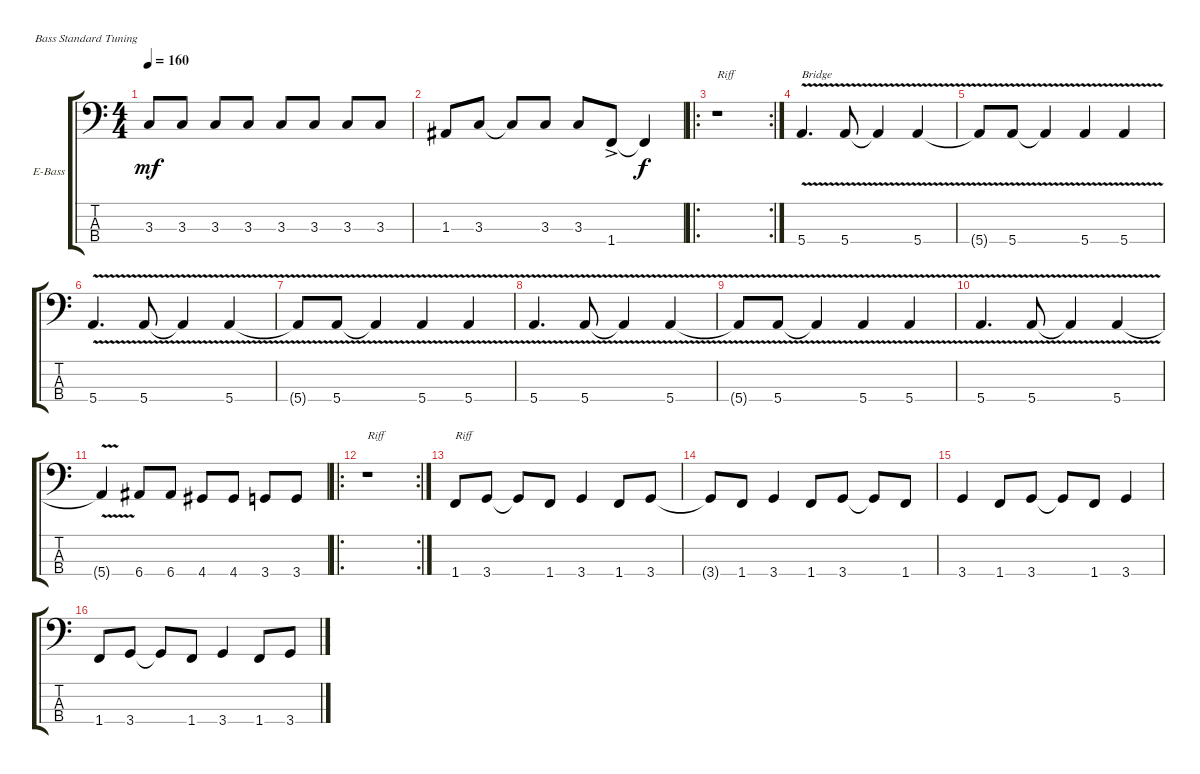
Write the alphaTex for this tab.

\bracketExtendMode groupsimilarinstruments
\firstSystemTrackNameOrientation horizontal
\otherSystemsTrackNameOrientation horizontal
\track ("Bass" "E-Bass") {instrument electricbasspick}
\staff {score tabs}
\tuning (G2 D2 A1 E1)
\ts (4 4)
\tempo 160
\clef f4
\ks c
3.3.8{dy mf} 3.3.8 3.3.8 3.3.8 3.3.8 3.3.8 3.3.8 3.3.8 |
1.3.8 3.3.8 3.3{t}.8 3.3.8 3.3.8 1.4{ac}.8 1.4{t}.4{dy f} |
\ro
\rc 2
r.1{txt "Riff"} |
5.4{v}.4{d txt "Bridge"} 5.4{v}.8 5.4{v t}.4 5.4{v}.4 |
5.4{v t}.8 5.4{v}.8 5.4{v t}.4 5.4{v}.4 5.4{v}.4 |
5.4{v}.4{d} 5.4{v}.8 5.4{v t}.4 5.4{v}.4 |
5.4{v t}.8 5.4{v}.8 5.4{v t}.4 5.4{v}.4 5.4{v}.4 |
5.4{v}.4{d} 5.4{v}.8 5.4{v t}.4 5.4{v}.4 |
5.4{v t}.8 5.4{v}.8 5.4{v t}.4 5.4{v}.4 5.4{v}.4 |
5.4{v}.4{d} 5.4{v}.8 5.4{v t}.4 5.4{v}.4 |
5.4{v t}.4 6.4.8 6.4.8 4.4.8 4.4.8 3.4.8 3.4.8 |
\ro
\rc 2
r.1{txt "Riff"} |
1.4.8{txt "Riff"} 3.4.8 3.4{t}.8 1.4.8 3.4.4 1.4.8 3.4.8 |
3.4{t}.8 1.4.8 3.4.4 1.4.8 3.4.8 3.4{t}.8 1.4.8 |
3.4.4 1.4.8 3.4.8 3.4{t}.8 1.4.8 3.4.4 |
1.4.8 3.4.8 3.4{t}.8 1.4.8 3.4.4 1.4.8 3.4.8
